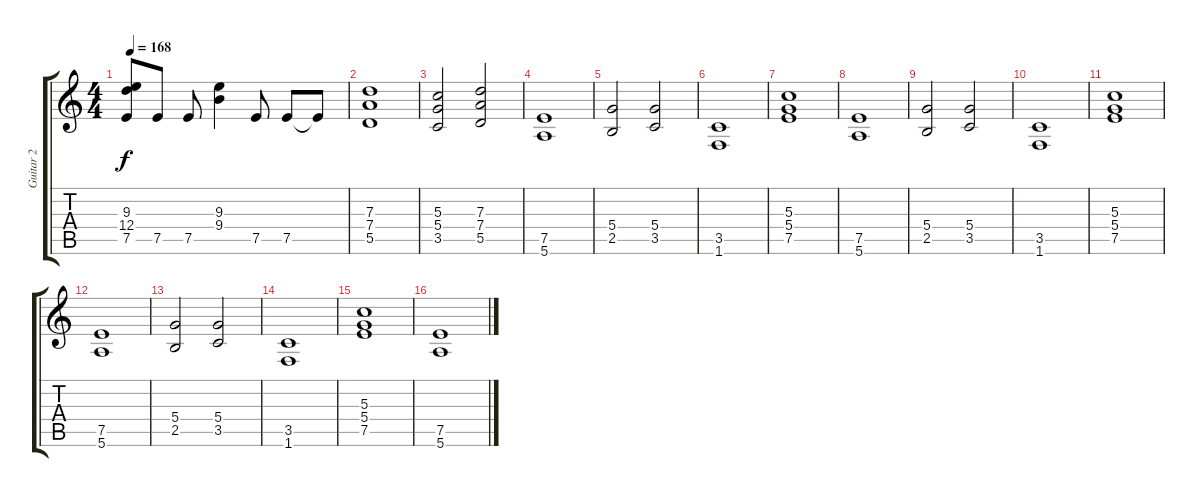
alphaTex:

\track ("Guitar 2" "Guitar 2") {instrument distortionguitar}
\staff {score tabs}
\tuning (E4 B3 G3 D3 A2 E2) {hide}
\ts (4 4)
\tempo 168
\clef g2
\ks c
(9.3{t} 12.4{t} 7.5{t}).8{dy f} 7.5.8 7.5.8 (9.3 9.4).4 7.5.8 7.5.8 7.5{t}.8 |
(7.3 7.4 5.5).1 |
(5.3 5.4 3.5).2 (7.3 7.4 5.5).2 |
(7.5 5.6).1 |
(5.4 2.5).2 (5.4 3.5).2 |
(3.5 1.6).1 |
(5.3 5.4 7.5).1 |
(7.5 5.6).1 |
(5.4 2.5).2 (5.4 3.5).2 |
(3.5 1.6).1 |
(5.3 5.4 7.5).1 |
(7.5 5.6).1 |
(5.4 2.5).2 (5.4 3.5).2 |
(3.5 1.6).1 |
(5.3 5.4 7.5).1 |
(7.5 5.6).1
